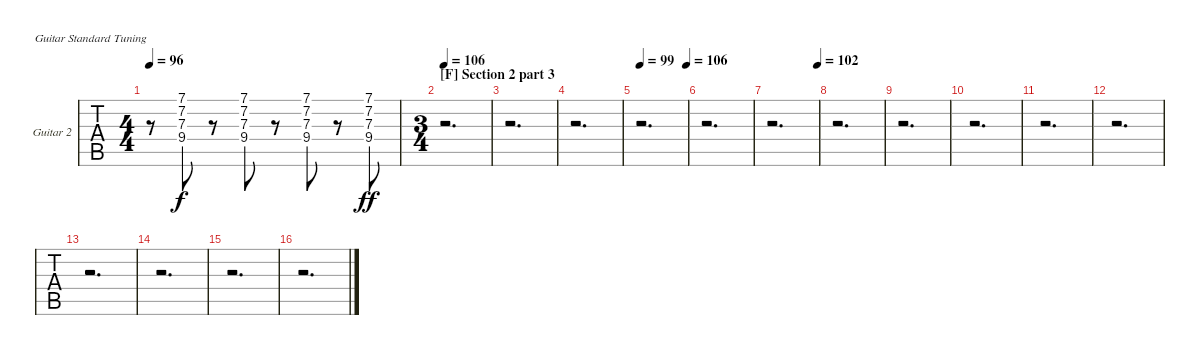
\defaultSystemsLayout 4
\bracketExtendMode nobrackets
\firstSystemTrackNameOrientation horizontal
\otherSystemsTrackNameOrientation horizontal
\track ("Guitar 2" "Guitar 2") {instrument acousticguitarsteel}
\staff {tabs}
\tuning (E4 B3 G3 D3 A2 E2)
\ts (4 4)
\tempo 96
\clef g2
\ks c
r.8{dy f} (7.1 7.2{acc #} 7.3 9.4).8 r.8 (7.1 7.2{acc #} 7.3 9.4).8 r.8 (7.1 7.2{acc #} 7.3 9.4).8 r.8 (7.1 7.2{acc #} 7.3 9.4).8{dy ff} |
\ts (3 4)
\beaming (8 2 2 2)
\section ("F" "Section 2 part 3")
\tempo 106
r.2{d} |
r.2{d} |
r.2{d} |
\tempo 99
\tempo (106 0.99375)
r.2{d} |
r.2{d} |
\tempo (102 0.99375)
r.2{d} |
r.2{d} |
r.2{d} |
r.2{d} |
r.2{d} |
r.2{d} |
r.2{d} |
r.2{d} |
r.2{d} |
r.2{d}
